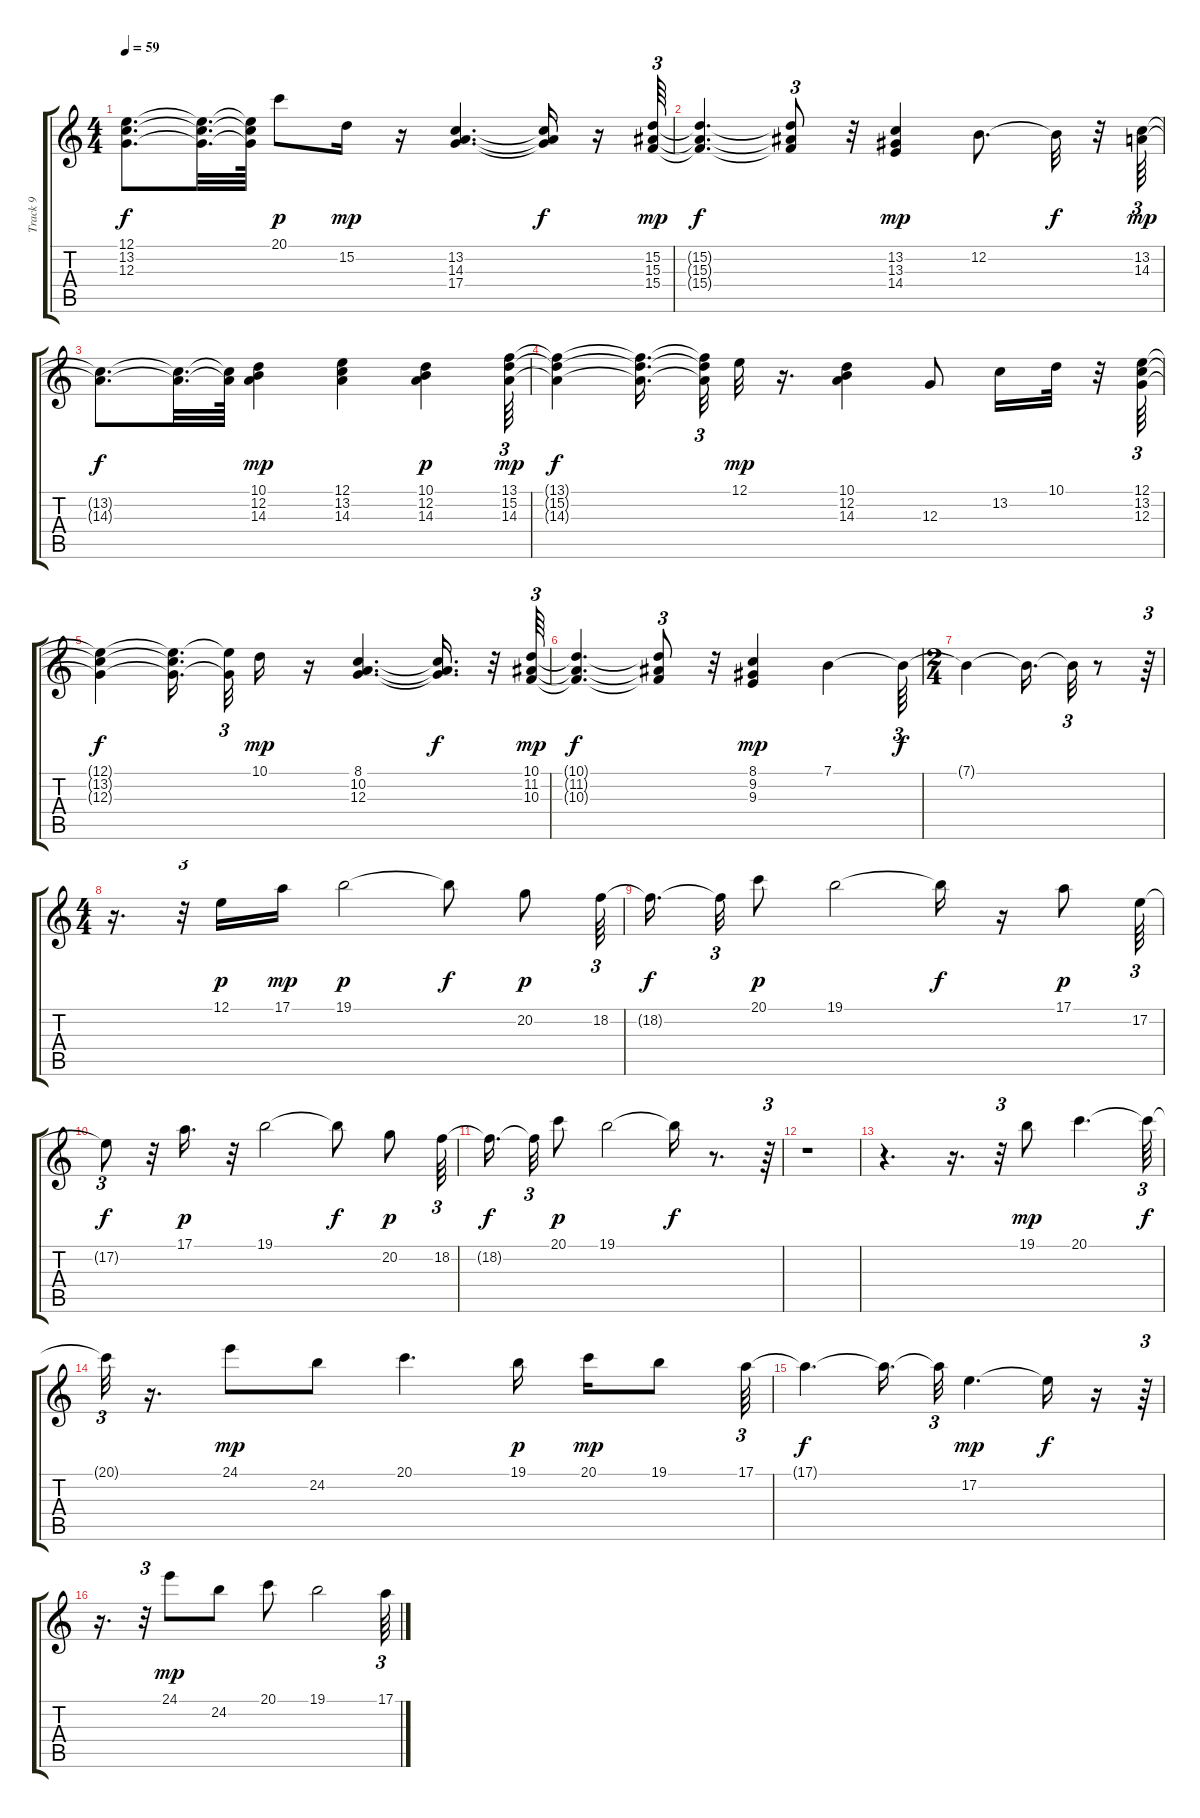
\track ("Track 9" "Track 9") {instrument electricpiano1}
\staff {score tabs}
\tuning (E4 B3 G3 D3 A2 E2) {hide}
\ts (4 4)
\tempo 59
\clef g2
\ks c
(12.1{t} 13.2{t} 12.3{t}).8{d dy f} (12.1{t} 13.2{t} 12.3{t}).32{d} (12.1{t} 13.2{t} 12.3{t}).64 20.1.8{dy p} 15.2.16{dy mp} r.16 (13.2 14.3 17.4).4{d} (13.2{t} 14.3{t} 17.4{t}).16{dy f} r.16 (15.2 15.3 15.4).64{tu (3 2) dy mp} |
(15.2{t} 15.3{t} 15.4{t}).4{d dy f} (15.2{t} 15.3{t} 15.4{t}).8{tu (3 2)} r.32 (13.2 13.3 14.4).4{dy mp} 12.2.8{d} 12.2{t}.32{dy f} r.32 (13.2 14.3).64{tu (3 2) dy mp} |
(13.2{t} 14.3{t}).8{d dy f} (13.2{t} 14.3{t}).32{d} (13.2{t} 14.3{t}).64 (10.1 12.2 14.3).4{dy mp} (12.1 13.2 14.3).4 (10.1 12.2 14.3).4{dy p} (13.1 15.2 14.3).64{tu (3 2) dy mp} |
(13.1{t} 15.2{t} 14.3{t}).4{dy f} (13.1{t} 15.2{t} 14.3{t}).16{d beam splitsecondary} (13.1{t} 15.2{t} 14.3{t}).32{tu (3 2)} 12.1.32{dy mp} r.16{d} (10.1 12.2 14.3).4 12.3.8 13.2.16 10.1.32 r.32 (12.1 13.2 12.3).64{tu (3 2)} |
(12.1{t} 13.2{t} 12.3{t}).4{dy f} (12.1{t} 13.2{t} 12.3{t}).16{d beam splitsecondary} (12.1{t} 12.3{t}).32{tu (3 2)} 10.1.16{dy mp} r.16 (8.1 10.2 12.3).4{d} (8.1{t} 10.2{t} 12.3{t}).16{d dy f} r.32 (10.1 11.2 10.3).64{tu (3 2) dy mp} |
(10.1{t} 11.2{t} 10.3{t}).4{d dy f} (10.1{t} 11.2{t} 10.3{t}).8{tu (3 2)} r.32 (8.1 9.2 9.3).4{dy mp} 7.1.4 7.1{t}.64{tu (3 2) dy f} |
\ts (2 4)
7.1{t}.4 7.1{t}.16{d} 7.1{t}.32{tu (3 2)} r.8 r.64{tu (3 2)} |
\ts (4 4)
r.16{d} r.32{tu (3 2)} 12.1.16{dy p} 17.1.16{dy mp} 19.1.2{dy p} 19.1{t}.8{dy f} 20.2.8{dy p} 18.2.64{tu (3 2)} |
18.2{t}.16{d dy f beam splitsecondary} 18.2{t}.32{tu (3 2)} 20.1.8{dy p} 19.1.2 19.1{t}.16{dy f} r.16 17.1.8{dy p} 17.2.64{tu (3 2)} |
17.2{t}.8{tu (3 2) dy f} r.32 17.1.16{d dy p} r.32 19.1.2 19.1{t}.8{dy f} 20.2.8{dy p} 18.2.64{tu (3 2)} |
18.2{t}.16{d dy f beam splitsecondary} 18.2{t}.32{tu (3 2)} 20.1.8{dy p} 19.1.2 19.1{t}.16{dy f} r.8{d} r.64{tu (3 2)} |
r.1 |
r.4{d} r.16{d} r.32{tu (3 2)} 19.1.8{dy mp} 20.1.4{d} 20.1{t}.64{tu (3 2) dy f} |
20.1{t}.32{tu (3 2)} r.16{d} 24.1.8{dy mp} 24.2.8 20.1.4{d} 19.1.16{dy p} 20.1.16{dy mp} 19.1.8 17.1.64{tu (3 2)} |
17.1{t}.4{d dy f} 17.1{t}.16{d} 17.1{t}.32{tu (3 2)} 17.2.4{d dy mp} 17.2{t}.16{dy f} r.16 r.64{tu (3 2)} |
r.16{d} r.32{tu (3 2)} 24.1.8{dy mp} 24.2.8 20.1.8 19.1.2 17.1.64{tu (3 2)}
